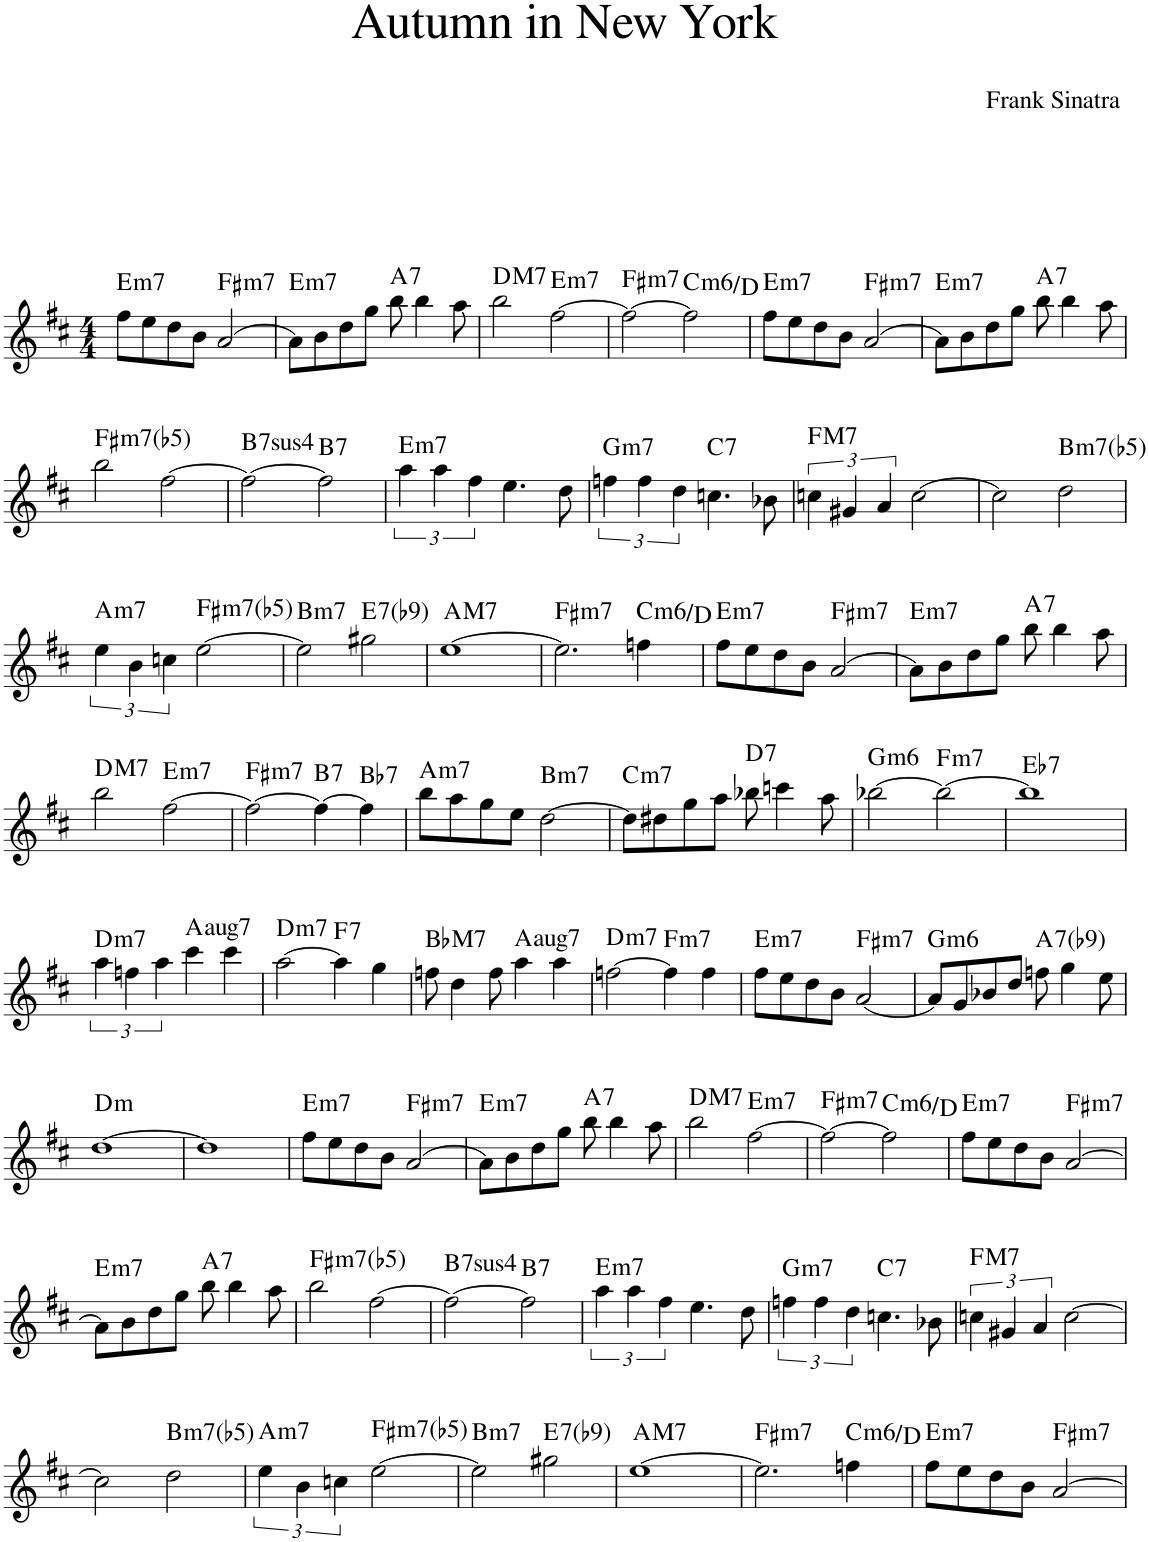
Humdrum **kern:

**kern	**harte
*part1	*part1
*staff1	*
*I"Piano	*
*I'Pno.	*
*clefG2	*
*k[f#c#]	*
*M4/4	*
=1	=1
!	!LO:H:kt=m7
8ff#\L	E:min7
8ee\	.
8dd\	.
8b\J	.
!	!LO:H:kt=m7
[2a/	F#:min7
=2	=2
!	!LO:H:kt=m7
8a\L]	E:min7
8b\	.
8dd\	.
8gg\J	.
!	!LO:H:kt=7
8bb\	A:7
4bb\	.
8aa\	.
=3	=3
!	!LO:H:kt=M7
2bb\	D:maj7
!	!LO:H:kt=m7
[2ff#\	E:min7
=4	=4
!	!LO:H:kt=m7
2ff#\_	F#:min7
!	!LO:H:kt=m6
2ff#\]	C:min6/2
=5	=5
!	!LO:H:kt=m7
8ff#\L	E:min7
8ee\	.
8dd\	.
8b\J	.
!	!LO:H:kt=m7
[2a/	F#:min7
=6	=6
!	!LO:H:kt=m7
8a\L]	E:min7
8b\	.
8dd\	.
8gg\J	.
!	!LO:H:kt=7
8bb\	A:7
4bb\	.
8aa\	.
!!LO:LB:g=z
=7	=7
!	!LO:H:kt=m7(b5)
2bb\	F#:hdim7
[2ff#\	.
=8	=8
!	!LO:H:kt=74
2ff#\_	B:sus4(7)
!	!LO:H:kt=7
2ff#\]	B:7
=9	=9
!	!LO:H:kt=m7
6aa\	E:min7
6aa\	.
6ff#\	.
4.ee\	.
8dd\	.
=10	=10
!	!LO:H:kt=m7
6ffn\	G:min7
6ff\	.
6dd\	.
!	!LO:H:kt=7
4.ccn\	C:7
8b-X\	.
=11	=11
!	!LO:H:kt=M7
6ccn\	F:maj7
6g#X/	.
6a/	.
[2cc\	.
=12	=12
2cc\]	.
!	!LO:H:kt=m7(b5)
2dd\	B:hdim7
!!LO:LB:g=z
=13	=13
!	!LO:H:kt=m7
6ee\	A:min7
6b\	.
6ccn\	.
!	!LO:H:kt=m7(b5)
[2ee\	F#:hdim7
=14	=14
!	!LO:H:kt=m7
2ee\]	B:min7
!	!LO:H:kt=7
2gg#X\	E:7(b9)
=15	=15
!	!LO:H:kt=M7
[1ee	A:maj7
=16	=16
!	!LO:H:kt=m7
2.ee\]	F#:min7
!	!LO:H:kt=m6
4ffn\	C:min6/2
=17	=17
!	!LO:H:kt=m7
8ff#\L	E:min7
8ee\	.
8dd\	.
8b\J	.
!	!LO:H:kt=m7
[2a/	F#:min7
=18	=18
!	!LO:H:kt=m7
8a\L]	E:min7
8b\	.
8dd\	.
8gg\J	.
!	!LO:H:kt=7
8bb\	A:7
4bb\	.
8aa\	.
!!LO:LB:g=z
=19	=19
!	!LO:H:kt=M7
2bb\	D:maj7
!	!LO:H:kt=m7
[2ff#\	E:min7
=20	=20
!	!LO:H:kt=m7
2ff#\_	F#:min7
!	!LO:H:kt=7
4ff#\_	B:7
!	!LO:H:kt=7
4ff#\]	Bb:7
=21	=21
!	!LO:H:kt=m7
8bb\L	A:min7
8aa\	.
8gg\	.
8ee\J	.
!	!LO:H:kt=m7
[2dd\	B:min7
=22	=22
!	!LO:H:kt=m7
8dd\L]	C:min7
8dd#X\	.
8gg\	.
8aa\J	.
!	!LO:H:kt=7
8bb-X\	D:7
4cccn\	.
8aa\	.
=23	=23
!	!LO:H:kt=m6
[2bb-X\	G:min6
!	!LO:H:kt=m7
2bb-\_	F:min7
=24	=24
!	!LO:H:kt=7
1bb-]	Eb:7
!!LO:LB:g=z
=25	=25
!	!LO:H:kt=m7
6aa\	D:min7
6ffn\	.
6aa\	.
!	!LO:H:kt=aug7
4ccc#\	A:aug(b7)
4ccc#\	.
=26	=26
!	!LO:H:kt=m7
[2aa\	D:min7
!	!LO:H:kt=7
4aa\]	F:7
4gg\	.
=27	=27
!	!LO:H:kt=M7
8ffn\	Bb:maj7
4dd\	.
8ff\	.
!	!LO:H:kt=aug7
4aa\	A:aug(b7)
4aa\	.
=28	=28
!	!LO:H:kt=m7
[2ffn\	D:min7
!	!LO:H:kt=m7
4ff\]	F:min7
4ff\	.
=29	=29
!	!LO:H:kt=m7
8ff#\L	E:min7
8ee\	.
8dd\	.
8b\J	.
!	!LO:H:kt=m7
[2a/	F#:min7
=30	=30
!	!LO:H:kt=m6
8a/L]	G:min6
8g/	.
8b-X/	.
8dd/J	.
!	!LO:H:kt=7
8ffn\	A:7(b9)
4gg\	.
8ee\	.
!!LO:LB:g=z
=31	=31
!	!LO:H:kt=m
[1dd	D:min
=32	=32
1dd]	.
=33	=33
!	!LO:H:kt=m7
8ff#\L	E:min7
8ee\	.
8dd\	.
8b\J	.
!	!LO:H:kt=m7
[2a/	F#:min7
=34	=34
!	!LO:H:kt=m7
8a\L]	E:min7
8b\	.
8dd\	.
8gg\J	.
!	!LO:H:kt=7
8bb\	A:7
4bb\	.
8aa\	.
=35	=35
!	!LO:H:kt=M7
2bb\	D:maj7
!	!LO:H:kt=m7
[2ff#\	E:min7
=36	=36
!	!LO:H:kt=m7
2ff#\_	F#:min7
!	!LO:H:kt=m6
2ff#\]	C:min6/2
=37	=37
!	!LO:H:kt=m7
8ff#\L	E:min7
8ee\	.
8dd\	.
8b\J	.
!	!LO:H:kt=m7
[2a/	F#:min7
!!LO:LB:g=z
=38	=38
!	!LO:H:kt=m7
8a\L]	E:min7
8b\	.
8dd\	.
8gg\J	.
!	!LO:H:kt=7
8bb\	A:7
4bb\	.
8aa\	.
=39	=39
!	!LO:H:kt=m7(b5)
2bb\	F#:hdim7
[2ff#\	.
=40	=40
!	!LO:H:kt=74
2ff#\_	B:sus4(7)
!	!LO:H:kt=7
2ff#\]	B:7
=41	=41
!	!LO:H:kt=m7
6aa\	E:min7
6aa\	.
6ff#\	.
4.ee\	.
8dd\	.
=42	=42
!	!LO:H:kt=m7
6ffn\	G:min7
6ff\	.
6dd\	.
!	!LO:H:kt=7
4.ccn\	C:7
8b-X\	.
=43	=43
!	!LO:H:kt=M7
6ccn\	F:maj7
6g#X/	.
6a/	.
[2cc\	.
!!LO:LB:g=z
=44	=44
2cc\]	.
!	!LO:H:kt=m7(b5)
2dd\	B:hdim7
=45	=45
!	!LO:H:kt=m7
6ee\	A:min7
6b\	.
6ccn\	.
!	!LO:H:kt=m7(b5)
[2ee\	F#:hdim7
=46	=46
!	!LO:H:kt=m7
2ee\]	B:min7
!	!LO:H:kt=7
2gg#X\	E:7(b9)
=47	=47
!	!LO:H:kt=M7
[1ee	A:maj7
=48	=48
!	!LO:H:kt=m7
2.ee\]	F#:min7
!	!LO:H:kt=m6
4ffn\	C:min6/2
=49	=49
!	!LO:H:kt=m7
8ff#\L	E:min7
8ee\	.
8dd\	.
8b\J	.
!	!LO:H:kt=m7
[2a/	F#:min7
=	=
*-	*-
